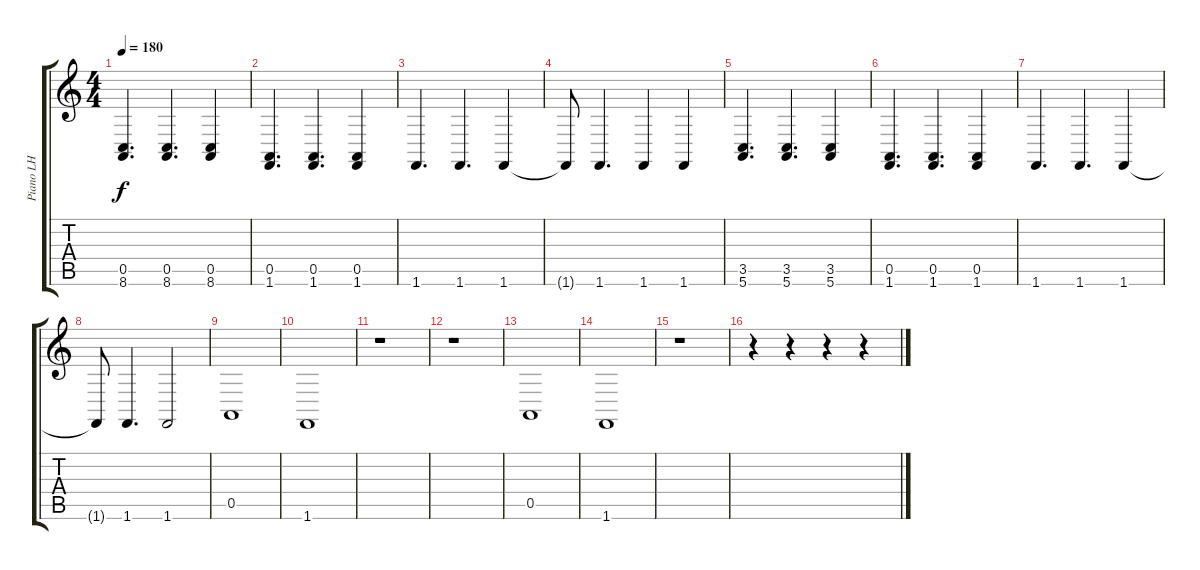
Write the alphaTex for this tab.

\track ("Piano LH" "Piano LH") {instrument acousticgrandpiano}
\staff {score tabs}
\tuning (E4 B3 G3 D3 A2 E2) {hide}
\ts (4 4)
\tempo 180
\clef g2
\ks c
(0.5 8.6).4{d dy f} (0.5 8.6).4{d} (0.5 8.6).4 |
(0.5 1.6).4{d} (0.5 1.6).4{d} (0.5 1.6).4 |
1.6.4{d} 1.6.4{d} 1.6.4 |
1.6{t}.8 1.6.4{d} 1.6.4 1.6.4 |
(3.5 5.6).4{d} (3.5 5.6).4{d} (3.5 5.6).4 |
(0.5 1.6).4{d} (0.5 1.6).4{d} (0.5 1.6).4 |
1.6.4{d} 1.6.4{d} 1.6.4 |
1.6{t}.8 1.6.4{d} 1.6.2 |
0.5.1 |
1.6.1 |
r.1 |
r.1 |
0.5.1 |
1.6.1 |
r.1 |
r.4 r.4 r.4 r.4
